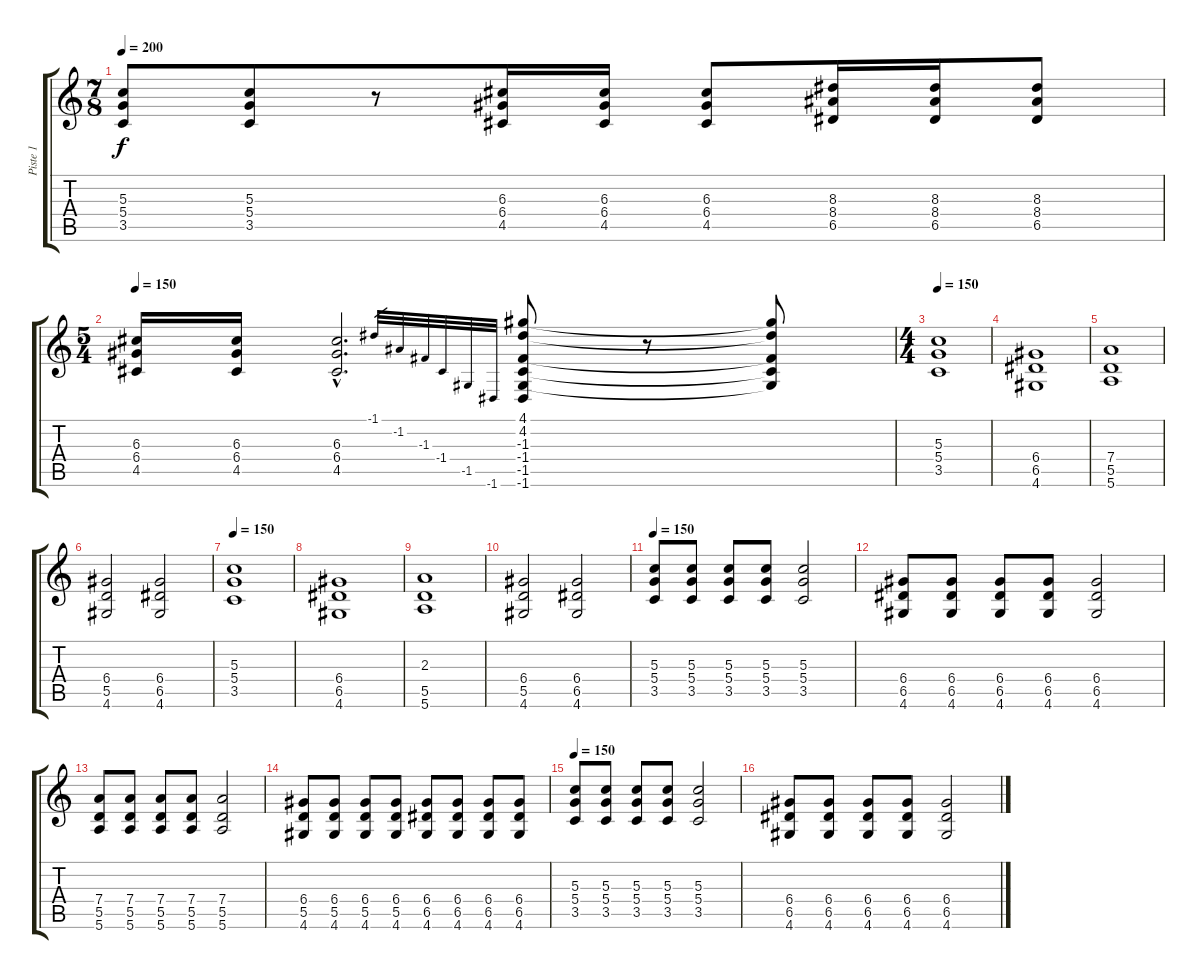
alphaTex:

\track ("Piste 1" "Piste 1") {instrument distortionguitar}
\staff {score tabs}
\tuning (E4 B3 G3 D3 A2 E2) {hide}
\ts (7 8)
\tempo 200
\clef g2
\ks c
(5.3 5.4 3.5).8{dy f} (5.3 5.4 3.5).8 r.8 (6.3 6.4 4.5).16 (6.3 6.4 4.5).16 (6.3 6.4 4.5).8 (8.3 8.4 6.5).16 (8.3 8.4 6.5).16 (8.3 8.4 6.5).8 |
\ts (5 4)
\tempo 150
(6.3 6.4 4.5).16 (6.3 6.4 4.5).16 (6.3{hac} 6.4{hac} 4.5{hac}).2{d} -1.1.32{gr} -1.2.32{gr} -1.3.32{gr} -1.4.32{gr} -1.5.32{gr} -1.6.32{gr} (4.1 4.2 -1.3 -1.4 -1.5 -1.6).8 r.8 (4.1{t} 4.2{t} -1.3{t} -1.4{t} -1.5{t}).8 |
\ts (4 4)
\tempo 150
(5.3 5.4 3.5).1 |
(6.4 6.5 4.6).1 |
(7.4 5.5 5.6).1 |
(6.4 5.5 4.6).2 (6.4 6.5 4.6).2 |
\tempo 150
(5.3 5.4 3.5).1 |
(6.4 6.5 4.6).1 |
(2.3 5.5 5.6).1 |
(6.4 5.5 4.6).2 (6.4 6.5 4.6).2 |
\tempo 150
(5.3 5.4 3.5).8 (5.3 5.4 3.5).8 (5.3 5.4 3.5).8 (5.3 5.4 3.5).8 (5.3 5.4 3.5).2 |
(6.4 6.5 4.6).8 (6.4 6.5 4.6).8 (6.4 6.5 4.6).8 (6.4 6.5 4.6).8 (6.4 6.5 4.6).2 |
(7.4 5.5 5.6).8 (7.4 5.5 5.6).8 (7.4 5.5 5.6).8 (7.4 5.5 5.6).8 (7.4 5.5 5.6).2 |
(6.4 5.5 4.6).8 (6.4 5.5 4.6).8 (6.4 5.5 4.6).8 (6.4 5.5 4.6).8 (6.4 6.5 4.6).8 (6.4 6.5 4.6).8 (6.4 6.5 4.6).8 (6.4 6.5 4.6).8 |
\tempo 150
(5.3 5.4 3.5).8 (5.3 5.4 3.5).8 (5.3 5.4 3.5).8 (5.3 5.4 3.5).8 (5.3 5.4 3.5).2 |
(6.4 6.5 4.6).8 (6.4 6.5 4.6).8 (6.4 6.5 4.6).8 (6.4 6.5 4.6).8 (6.4 6.5 4.6).2
